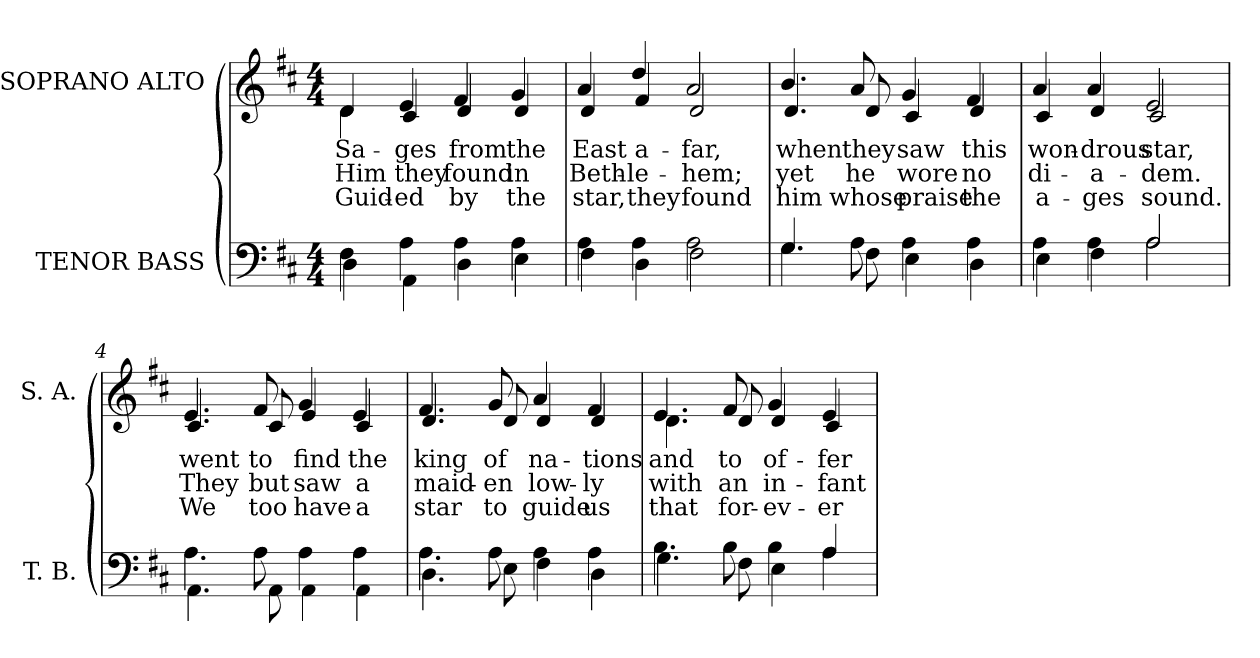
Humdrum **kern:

**kern	**kern	**text	**text	**text
*part2	*part1	*part1	*part1	*part1
*staff2	*staff1	*staff1	*staff1	*staff1
*I"TENOR BASS	*I"SOPRANO ALTO	*	*	*
*I'T. B.	*I'S. A.	*	*	*
!!LO:PB:g=z
*clefF4	*clefG2	*	*	*
*k[f#c#]	*k[f#c#]	*	*	*
*D:	*D:	*	*	*
*M4/4	*M4/4	*	*	*
=	=	=	=	=
*^	*	*	*	*
!	!	!LO:TX:b:cj:t=2	!	!	!
!	!	!LO:TX:b:cj:t=3	!	!	!
!	!	!LO:TX:b:cj:t=4	!	!	!
!	!	!	!LO:LY:b:color=#000000	!LO:LY:b:color=#000000	!LO:LY:b:color=#000000
*	*	*^	*	*	*
4F#i\	4Di\	4di/	4di\	Sa-	Him	Guid-
!	!	!	!	!LO:LY:b:color=#000000	!LO:LY:b:color=#000000	!LO:LY:b:color=#000000
4Ai\	4AAi\	4ei/	4c#i/	-ges	they	-ed
!	!	!	!	!LO:LY:b:color=#000000	!LO:LY:b:color=#000000	!LO:LY:b:color=#000000
4Ai\	4Di\	4f#i/	4di/	from	found	by
!	!	!	!	!LO:LY:b:color=#000000	!LO:LY:b:color=#000000	!LO:LY:b:color=#000000
4Ai\	4Ei\	4gi/	4di/	the	in	the
=1	=1	=1	=1	=1	=1	=1
!	!	!	!	!LO:LY:b:color=#000000	!LO:LY:b:color=#000000	!LO:LY:b:color=#000000
4Ai\	4F#i\	4ai/	4di/	East	Beth-	star,
!	!	!	!	!LO:LY:b:color=#000000	!LO:LY:b:color=#000000	!LO:LY:b:color=#000000
4Ai\	4Di\	4ddi/	4f#i/	a-	-le-	they
!	!	!	!	!LO:LY:b:color=#000000	!LO:LY:b:color=#000000	!LO:LY:b:color=#000000
2Ai\	2F#i\	2ai/	2di/	-far,	-hem;	found
=2	=2	=2	=2	=2	=2	=2
!	!	!	!	!LO:LY:b:color=#000000	!LO:LY:b:color=#000000	!LO:LY:b:color=#000000
4.Gi/	4.Gi\	4.bi/	4.di/	when	yet	him
!	!	!	!	!LO:LY:b:color=#000000	!LO:LY:b:color=#000000	!LO:LY:b:color=#000000
8Ai\	8F#i\	8ai/	8di/	they	he	whose
!	!	!	!	!LO:LY:b:color=#000000	!LO:LY:b:color=#000000	!LO:LY:b:color=#000000
4Ai\	4Ei\	4gi/	4c#i/	saw	wore	praise
!	!	!	!	!LO:LY:b:color=#000000	!LO:LY:b:color=#000000	!LO:LY:b:color=#000000
4Ai\	4Di\	4f#i/	4di/	this	no	the
!!LO:LB:g=z	!!
=3	=3	=3	=3	=3	=3	=3
!	!	!	!	!LO:LY:b:color=#000000	!LO:LY:b:color=#000000	!LO:LY:b:color=#000000
4Ai\	4Ei\	4ai/	4c#i/	won-	di-	a-
!	!	!	!	!LO:LY:b:color=#000000	!LO:LY:b:color=#000000	!LO:LY:b:color=#000000
4Ai\	4F#i\	4ai/	4di/	-drous	-a-	-ges
!	!	!	!	!LO:LY:b:color=#000000	!LO:LY:b:color=#000000	!LO:LY:b:color=#000000
2Ai/	2Ai\	2ei/	2c#i/	star,	-dem.	sound.
=4	=4	=4	=4	=4	=4	=4
!	!	!	!	!LO:LY:b:color=#000000	!LO:LY:b:color=#000000	!LO:LY:b:color=#000000
4.Ai\	4.AAi\	4.ei/	4.c#i/	went	They	We
!	!	!	!	!LO:LY:b:color=#000000	!LO:LY:b:color=#000000	!LO:LY:b:color=#000000
8Ai\	8AAi\	8f#i/	8c#i/	to	but	too
!	!	!	!	!LO:LY:b:color=#000000	!LO:LY:b:color=#000000	!LO:LY:b:color=#000000
4Ai\	4AAi\	4gi/	4ei/	find	saw	have
!	!	!	!	!LO:LY:b:color=#000000	!LO:LY:b:color=#000000	!LO:LY:b:color=#000000
4Ai\	4AAi\	4ei/	4c#i/	the	a	a
=5	=5	=5	=5	=5	=5	=5
!	!	!	!	!LO:LY:b:color=#000000	!LO:LY:b:color=#000000	!LO:LY:b:color=#000000
4.Ai\	4.Di\	4.f#i/	4.di/	king	maid-	star
!	!	!	!	!LO:LY:b:color=#000000	!LO:LY:b:color=#000000	!LO:LY:b:color=#000000
8Ai\	8Ei\	8gi/	8di/	of	-en	to
!	!	!	!	!LO:LY:b:color=#000000	!LO:LY:b:color=#000000	!LO:LY:b:color=#000000
4Ai\	4F#i\	4ai/	4di/	na-	low-	guide
!	!	!	!	!LO:LY:b:color=#000000	!LO:LY:b:color=#000000	!LO:LY:b:color=#000000
4Ai\	4Di\	4f#i/	4di/	-tions	-ly	us
!!LO:LB:g=z	!!
=6	=6	=6	=6	=6	=6	=6
!	!	!	!	!LO:LY:b:color=#000000	!LO:LY:b:color=#000000	!LO:LY:b:color=#000000
4.Bi\	4.Gi\	4.ei/	4.di\	and	with	that
!	!	!	!	!LO:LY:b:color=#000000	!LO:LY:b:color=#000000	!LO:LY:b:color=#000000
8Bi\	8F#i\	8f#i/	8di/	to	an	for-
!	!	!	!	!LO:LY:b:color=#000000	!LO:LY:b:color=#000000	!LO:LY:b:color=#000000
4Bi\	4Ei\	4gi/	4di/	of-	in-	-ev-
!	!	!	!	!LO:LY:b:color=#000000	!LO:LY:b:color=#000000	!LO:LY:b:color=#000000
4Ai/	4Ai\	4ei/	4c#i/	-fer	-fant	-er
*v	*v	*	*	*	*	*
*	*v	*v	*	*	*
=	=	=	=	=
*-	*-	*-	*-	*-
